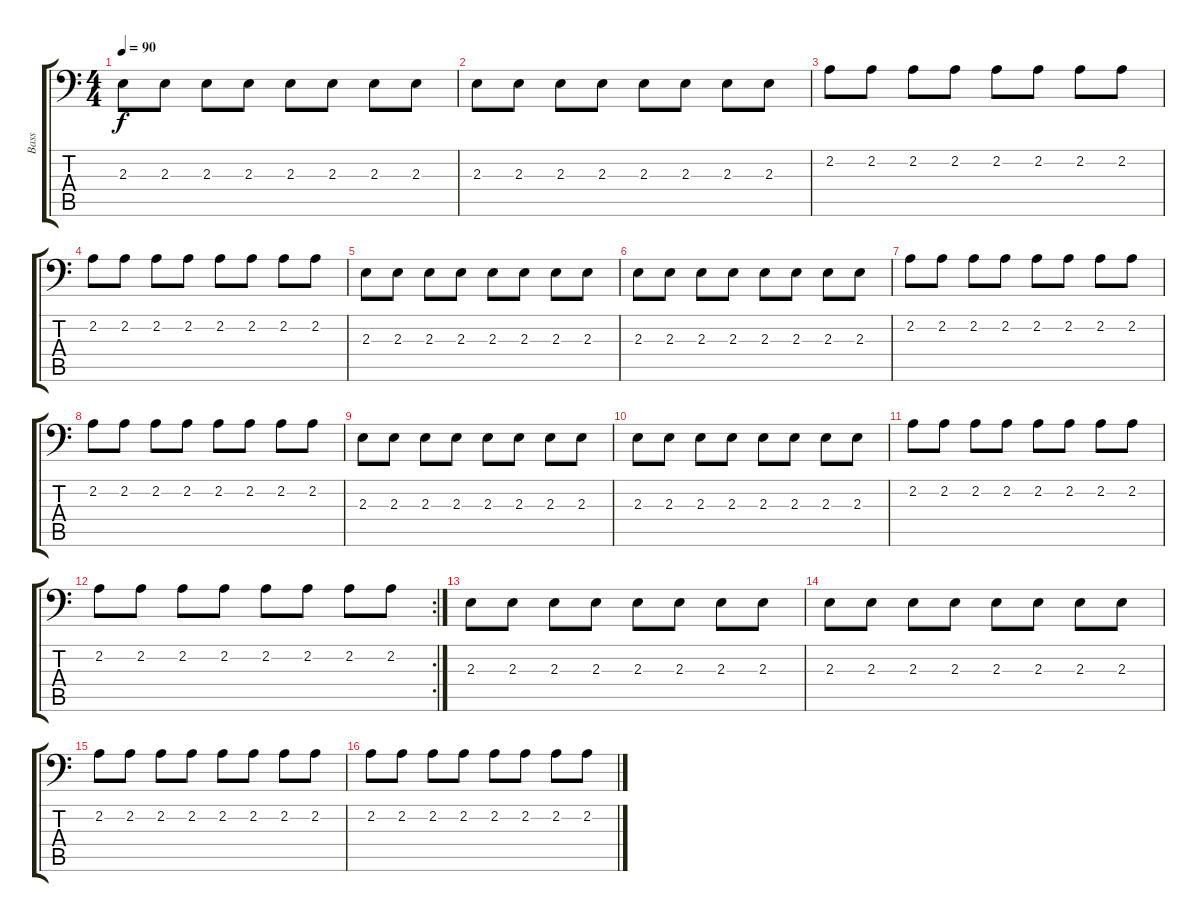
\track ("Bass" "Bass") {instrument acousticbass}
\staff {score tabs}
\tuning (C3 G2 D2 A1 E1 B0) {hide}
\ts (4 4)
\tempo 90
\clef f4
\ks c
2.3.8{dy f} 2.3.8 2.3.8 2.3.8 2.3.8 2.3.8 2.3.8 2.3.8 |
2.3.8 2.3.8 2.3.8 2.3.8 2.3.8 2.3.8 2.3.8 2.3.8 |
2.2.8 2.2.8 2.2.8 2.2.8 2.2.8 2.2.8 2.2.8 2.2.8 |
2.2.8 2.2.8 2.2.8 2.2.8 2.2.8 2.2.8 2.2.8 2.2.8 |
2.3.8 2.3.8 2.3.8 2.3.8 2.3.8 2.3.8 2.3.8 2.3.8 |
2.3.8 2.3.8 2.3.8 2.3.8 2.3.8 2.3.8 2.3.8 2.3.8 |
2.2.8 2.2.8 2.2.8 2.2.8 2.2.8 2.2.8 2.2.8 2.2.8 |
2.2.8 2.2.8 2.2.8 2.2.8 2.2.8 2.2.8 2.2.8 2.2.8 |
2.3.8 2.3.8 2.3.8 2.3.8 2.3.8 2.3.8 2.3.8 2.3.8 |
2.3.8 2.3.8 2.3.8 2.3.8 2.3.8 2.3.8 2.3.8 2.3.8 |
2.2.8 2.2.8 2.2.8 2.2.8 2.2.8 2.2.8 2.2.8 2.2.8 |
\rc 2
2.2.8 2.2.8 2.2.8 2.2.8 2.2.8 2.2.8 2.2.8 2.2.8 |
2.3.8 2.3.8 2.3.8 2.3.8 2.3.8 2.3.8 2.3.8 2.3.8 |
2.3.8 2.3.8 2.3.8 2.3.8 2.3.8 2.3.8 2.3.8 2.3.8 |
2.2.8 2.2.8 2.2.8 2.2.8 2.2.8 2.2.8 2.2.8 2.2.8 |
2.2.8 2.2.8 2.2.8 2.2.8 2.2.8 2.2.8 2.2.8 2.2.8
